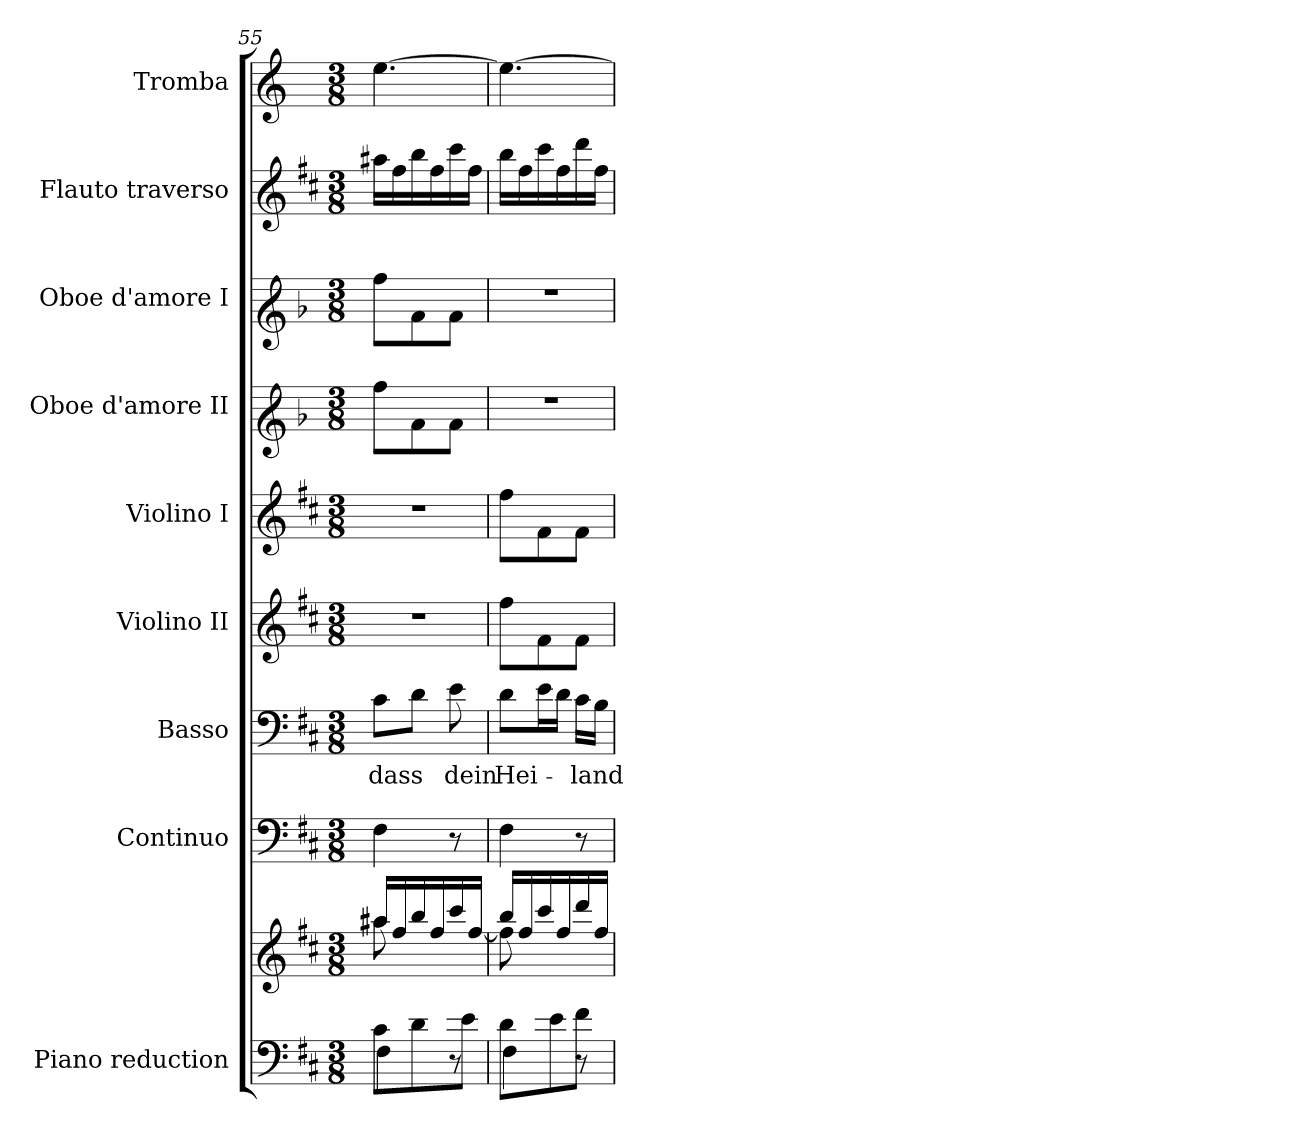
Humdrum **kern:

**kern	**kern	**kern	**kern	**text	**kern	**kern	**kern	**kern	**kern	**kern
*part9	*part9	*part8	*part7	*part7	*part6	*part5	*part4	*part3	*part2	*part1
*staff10	*staff9	*staff8	*staff7	*staff7	*staff6	*staff5	*staff4	*staff3	*staff2	*staff1
*I"Piano reduction	*	*I"Continuo	*I"Basso	*	*I"Violino II	*I"Violino I	*I"Oboe d'amore II	*I"Oboe d'amore I	*I"Flauto traverso	*I"Tromba
*I'Pno	*	*	*	*	*I'Vln	*I'Vln	*	*	*I'Fl	*
*clefF4	*clefG2	*clefF4	*clefF4	*	*clefG2	*clefG2	*clefG1	*clefG1	*clefG2	*clefG2
*	*	*	*	*	*	*	*ITrd2c3	*ITrd2c3	*	*ITrd-1c-2
*k[f#c#]	*k[f#c#]	*k[f#c#]	*k[f#c#]	*	*k[f#c#]	*k[f#c#]	*k[f#c#]	*k[f#c#]	*k[f#c#]	*k[f#c#]
*M3/8	*M3/8	*M3/8	*M3/8	*	*M3/8	*M3/8	*M3/8	*M3/8	*M3/8	*M3/8
=55	=55	=55	=55	=55	=55	=55	=55	=55	=55	=55
*^	*^	*	*	*	*	*	*	*	*	*
*	*^	*	*	*	*	*	*	*	*	*	*	*
!	!	!	!	!	!	!	!LO:LY:b	!	!	!	!	!	!
8ryy	8c#\L	4F#\	16aa#X/LL	8aa#\L	4F#\	8c#\L	dass	4.r	4.r	8ff#\L	8ff#\L	16aa#X\LL	[4.ff#\
.	.	.	16ff#/	.	.	.	.	.	.	.	.	16ff#\	.
8f#/	8d\	.	16bb/	4ryy	.	8d\J	.	.	.	8f#\	8f#\	16bb\	.
.	.	.	16ff#/	.	.	.	.	.	.	.	.	16ff#\	.
!	!	!	!	!	!	!	!LO:LY:b	!	!	!	!	!	!
8f#/J	8e\J	8r	16ccc#/	.	8r	8e\	dein	.	.	8f#\J	8f#\J	16ccc#\	.
.	.	.	[16ff#/JJ	.	.	.	.	.	.	.	.	16ff#\JJ	.
=56	=56	=56	=56	=56	=56	=56	=56	=56	=56	=56	=56	=56	=56
!	!	!	!	!	!	!	!LO:LY:b	!	!	!	!	!	!
8ryy	8d\L	4F#\	16bb/LL	8ff#\L]	4F#\	8d\L	Hei-	8ff#\L	8ff#\L	4.r	4.r	16bb\LL	4.ff#\_
.	.	.	16ff#/	.	.	.	.	.	.	.	.	16ff#\	.
8f#/	8e\	.	16ccc#/	4ryy	.	16e\L	.	8f#\	8f#\	.	.	16ccc#\	.
.	.	.	16ff#/	.	.	16d\JJ	.	.	.	.	.	16ff#\	.
!	!	!	!	!	!	!	!LO:LY:b	!	!	!	!	!	!
8f#/J	8f#\J	8r	16ddd/	.	8r	16c#\LL	-land	8f#\J	8f#\J	.	.	16ddd\	.
.	.	.	16ff#/JJ	.	.	16B\JJ	.	.	.	.	.	16ff#\JJ	.
*v	*v	*v	*	*	*	*	*	*	*	*	*	*	*
*	*v	*v	*	*	*	*	*	*	*	*	*
=	=	=	=	=	=	=	=	=	=	=
*-	*-	*-	*-	*-	*-	*-	*-	*-	*-	*-
